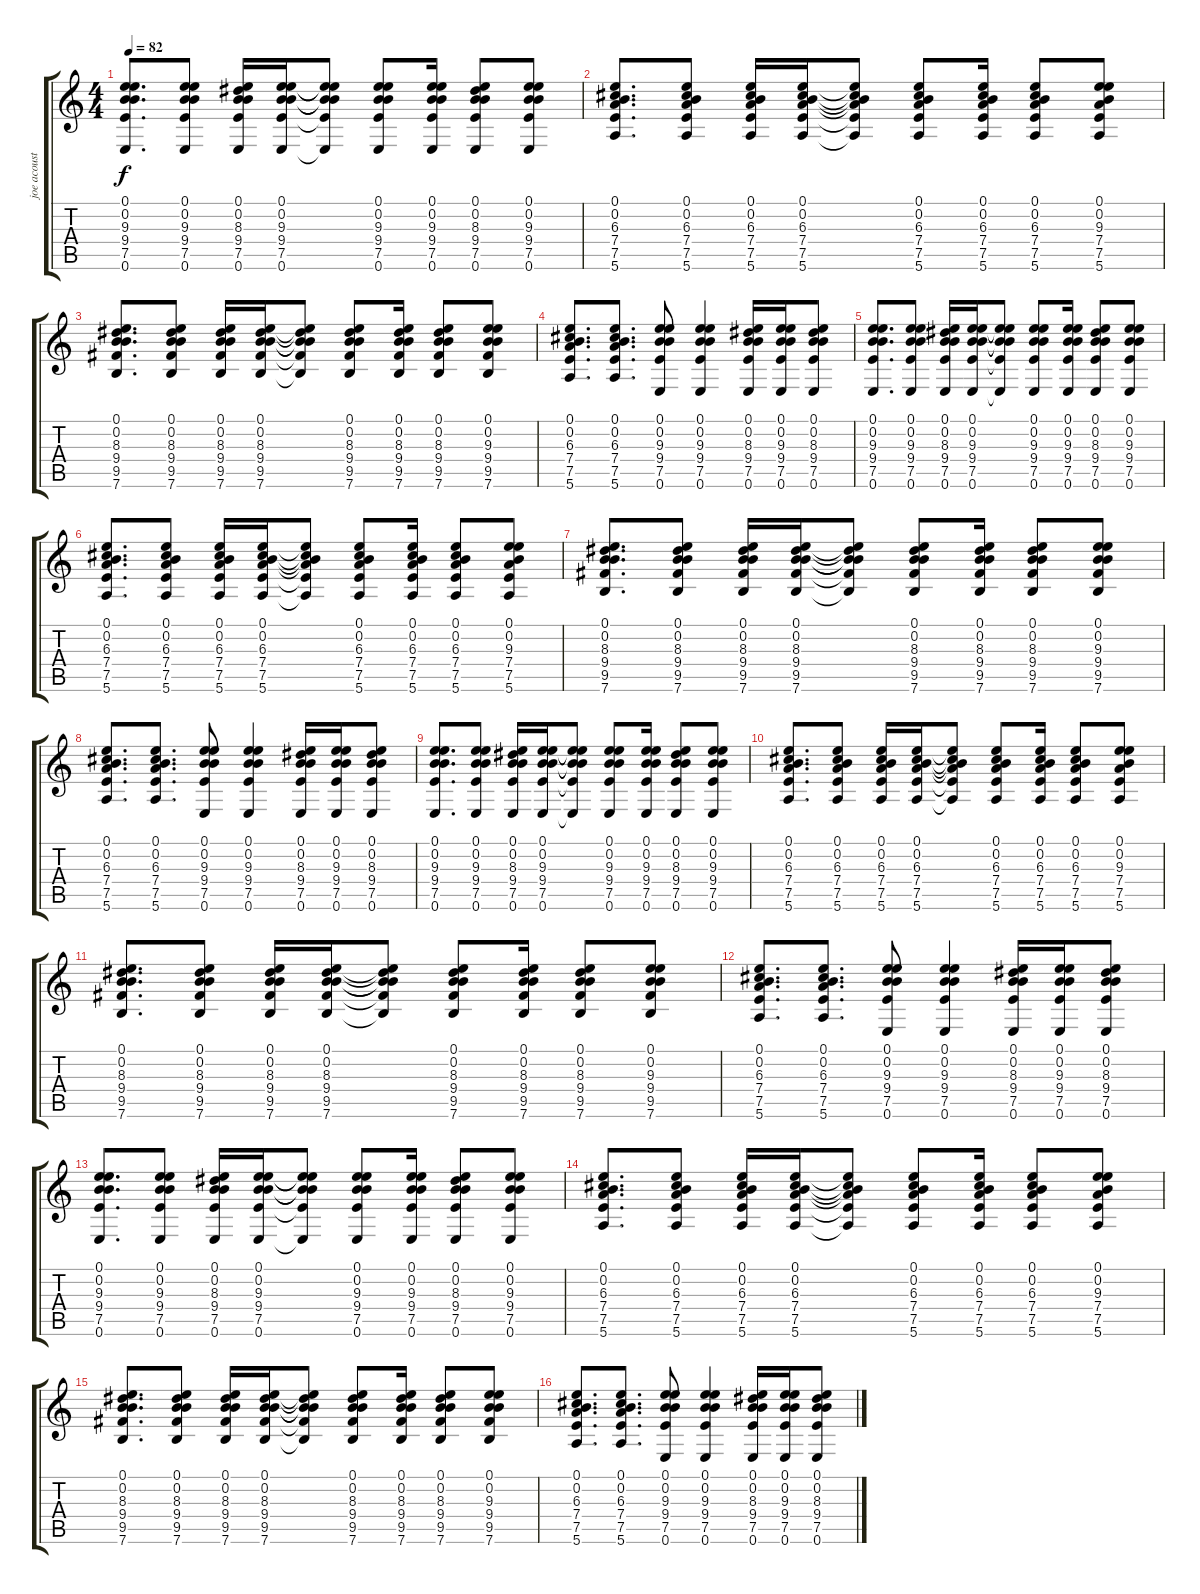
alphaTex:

\track ("joe acoustique" "joe acoust") {instrument acousticguitarsteel}
\staff {score tabs}
\tuning (E4 B3 G3 D3 A2 E2) {hide}
\ts (4 4)
\tempo 82
\clef g2
\ks c
(0.1 0.2 9.3 9.4 7.5 0.6).8{d dy f} (0.1 0.2 9.3 9.4 7.5 0.6).8 (0.1 0.2 8.3 9.4 7.5 0.6).16 (0.1 0.2 9.3 9.4 7.5 0.6).16 (0.1{t} 0.2{t} 9.3{t} 9.4{t} 7.5{t} 0.6{t}).8 (0.1 0.2 9.3 9.4 7.5 0.6).8 (0.1 0.2 9.3 9.4 7.5 0.6).16 (0.1 0.2 8.3 9.4 7.5 0.6).8 (0.1 0.2 9.3 9.4 7.5 0.6).8 |
(0.1 0.2 6.3 7.4 7.5 5.6).8{d} (0.1 0.2 6.3 7.4 7.5 5.6).8 (0.1 0.2 6.3 7.4 7.5 5.6).16 (0.1 0.2 6.3 7.4 7.5 5.6).16 (0.1{t} 0.2{t} 6.3{t} 7.4{t} 7.5{t} 5.6{t}).8 (0.1 0.2 6.3 7.4 7.5 5.6).8 (0.1 0.2 6.3 7.4 7.5 5.6).16 (0.1 0.2 6.3 7.4 7.5 5.6).8 (0.1 0.2 9.3 7.4 7.5 5.6).8 |
(0.1 0.2 8.3 9.4 9.5 7.6).8{d} (0.1 0.2 8.3 9.4 9.5 7.6).8 (0.1 0.2 8.3 9.4 9.5 7.6).16 (0.1 0.2 8.3 9.4 9.5 7.6).16 (0.1{t} 0.2{t} 8.3{t} 9.4{t} 9.5{t} 7.6{t}).8 (0.1 0.2 8.3 9.4 9.5 7.6).8 (0.1 0.2 8.3 9.4 9.5 7.6).16 (0.1 0.2 8.3 9.4 9.5 7.6).8 (0.1 0.2 9.3 9.4 9.5 7.6).8 |
(0.1 0.2 6.3 7.4 7.5 5.6).8{d} (0.1 0.2 6.3 7.4 7.5 5.6).8{d} (0.1 0.2 9.3 9.4 7.5 0.6).8 (0.1 0.2 9.3 9.4 7.5 0.6).4 (0.1 0.2 8.3 9.4 7.5 0.6).16 (0.1 0.2 9.3 9.4 7.5 0.6).16 (0.1 0.2 8.3 9.4 7.5 0.6).8 |
(0.1 0.2 9.3 9.4 7.5 0.6).8{d} (0.1 0.2 9.3 9.4 7.5 0.6).8 (0.1 0.2 8.3 9.4 7.5 0.6).16 (0.1 0.2 9.3 9.4 7.5 0.6).16 (0.1{t} 0.2{t} 9.3{t} 9.4{t} 7.5{t} 0.6{t}).8 (0.1 0.2 9.3 9.4 7.5 0.6).8 (0.1 0.2 9.3 9.4 7.5 0.6).16 (0.1 0.2 8.3 9.4 7.5 0.6).8 (0.1 0.2 9.3 9.4 7.5 0.6).8 |
(0.1 0.2 6.3 7.4 7.5 5.6).8{d} (0.1 0.2 6.3 7.4 7.5 5.6).8 (0.1 0.2 6.3 7.4 7.5 5.6).16 (0.1 0.2 6.3 7.4 7.5 5.6).16 (0.1{t} 0.2{t} 6.3{t} 7.4{t} 7.5{t} 5.6{t}).8 (0.1 0.2 6.3 7.4 7.5 5.6).8 (0.1 0.2 6.3 7.4 7.5 5.6).16 (0.1 0.2 6.3 7.4 7.5 5.6).8 (0.1 0.2 9.3 7.4 7.5 5.6).8 |
(0.1 0.2 8.3 9.4 9.5 7.6).8{d} (0.1 0.2 8.3 9.4 9.5 7.6).8 (0.1 0.2 8.3 9.4 9.5 7.6).16 (0.1 0.2 8.3 9.4 9.5 7.6).16 (0.1{t} 0.2{t} 8.3{t} 9.4{t} 9.5{t} 7.6{t}).8 (0.1 0.2 8.3 9.4 9.5 7.6).8 (0.1 0.2 8.3 9.4 9.5 7.6).16 (0.1 0.2 8.3 9.4 9.5 7.6).8 (0.1 0.2 9.3 9.4 9.5 7.6).8 |
(0.1 0.2 6.3 7.4 7.5 5.6).8{d} (0.1 0.2 6.3 7.4 7.5 5.6).8{d} (0.1 0.2 9.3 9.4 7.5 0.6).8 (0.1 0.2 9.3 9.4 7.5 0.6).4 (0.1 0.2 8.3 9.4 7.5 0.6).16 (0.1 0.2 9.3 9.4 7.5 0.6).16 (0.1 0.2 8.3 9.4 7.5 0.6).8 |
(0.1 0.2 9.3 9.4 7.5 0.6).8{d} (0.1 0.2 9.3 9.4 7.5 0.6).8 (0.1 0.2 8.3 9.4 7.5 0.6).16 (0.1 0.2 9.3 9.4 7.5 0.6).16 (0.1{t} 0.2{t} 9.3{t} 9.4{t} 7.5{t} 0.6{t}).8 (0.1 0.2 9.3 9.4 7.5 0.6).8 (0.1 0.2 9.3 9.4 7.5 0.6).16 (0.1 0.2 8.3 9.4 7.5 0.6).8 (0.1 0.2 9.3 9.4 7.5 0.6).8 |
(0.1 0.2 6.3 7.4 7.5 5.6).8{d} (0.1 0.2 6.3 7.4 7.5 5.6).8 (0.1 0.2 6.3 7.4 7.5 5.6).16 (0.1 0.2 6.3 7.4 7.5 5.6).16 (0.1{t} 0.2{t} 6.3{t} 7.4{t} 7.5{t} 5.6{t}).8 (0.1 0.2 6.3 7.4 7.5 5.6).8 (0.1 0.2 6.3 7.4 7.5 5.6).16 (0.1 0.2 6.3 7.4 7.5 5.6).8 (0.1 0.2 9.3 7.4 7.5 5.6).8 |
(0.1 0.2 8.3 9.4 9.5 7.6).8{d} (0.1 0.2 8.3 9.4 9.5 7.6).8 (0.1 0.2 8.3 9.4 9.5 7.6).16 (0.1 0.2 8.3 9.4 9.5 7.6).16 (0.1{t} 0.2{t} 8.3{t} 9.4{t} 9.5{t} 7.6{t}).8 (0.1 0.2 8.3 9.4 9.5 7.6).8 (0.1 0.2 8.3 9.4 9.5 7.6).16 (0.1 0.2 8.3 9.4 9.5 7.6).8 (0.1 0.2 9.3 9.4 9.5 7.6).8 |
(0.1 0.2 6.3 7.4 7.5 5.6).8{d} (0.1 0.2 6.3 7.4 7.5 5.6).8{d} (0.1 0.2 9.3 9.4 7.5 0.6).8 (0.1 0.2 9.3 9.4 7.5 0.6).4 (0.1 0.2 8.3 9.4 7.5 0.6).16 (0.1 0.2 9.3 9.4 7.5 0.6).16 (0.1 0.2 8.3 9.4 7.5 0.6).8 |
(0.1 0.2 9.3 9.4 7.5 0.6).8{d} (0.1 0.2 9.3 9.4 7.5 0.6).8 (0.1 0.2 8.3 9.4 7.5 0.6).16 (0.1 0.2 9.3 9.4 7.5 0.6).16 (0.1{t} 0.2{t} 9.3{t} 9.4{t} 7.5{t} 0.6{t}).8 (0.1 0.2 9.3 9.4 7.5 0.6).8 (0.1 0.2 9.3 9.4 7.5 0.6).16 (0.1 0.2 8.3 9.4 7.5 0.6).8 (0.1 0.2 9.3 9.4 7.5 0.6).8 |
(0.1 0.2 6.3 7.4 7.5 5.6).8{d} (0.1 0.2 6.3 7.4 7.5 5.6).8 (0.1 0.2 6.3 7.4 7.5 5.6).16 (0.1 0.2 6.3 7.4 7.5 5.6).16 (0.1{t} 0.2{t} 6.3{t} 7.4{t} 7.5{t} 5.6{t}).8 (0.1 0.2 6.3 7.4 7.5 5.6).8 (0.1 0.2 6.3 7.4 7.5 5.6).16 (0.1 0.2 6.3 7.4 7.5 5.6).8 (0.1 0.2 9.3 7.4 7.5 5.6).8 |
(0.1 0.2 8.3 9.4 9.5 7.6).8{d} (0.1 0.2 8.3 9.4 9.5 7.6).8 (0.1 0.2 8.3 9.4 9.5 7.6).16 (0.1 0.2 8.3 9.4 9.5 7.6).16 (0.1{t} 0.2{t} 8.3{t} 9.4{t} 9.5{t} 7.6{t}).8 (0.1 0.2 8.3 9.4 9.5 7.6).8 (0.1 0.2 8.3 9.4 9.5 7.6).16 (0.1 0.2 8.3 9.4 9.5 7.6).8 (0.1 0.2 9.3 9.4 9.5 7.6).8 |
(0.1 0.2 6.3 7.4 7.5 5.6).8{d} (0.1 0.2 6.3 7.4 7.5 5.6).8{d} (0.1 0.2 9.3 9.4 7.5 0.6).8 (0.1 0.2 9.3 9.4 7.5 0.6).4 (0.1 0.2 8.3 9.4 7.5 0.6).16 (0.1 0.2 9.3 9.4 7.5 0.6).16 (0.1 0.2 8.3 9.4 7.5 0.6).8
